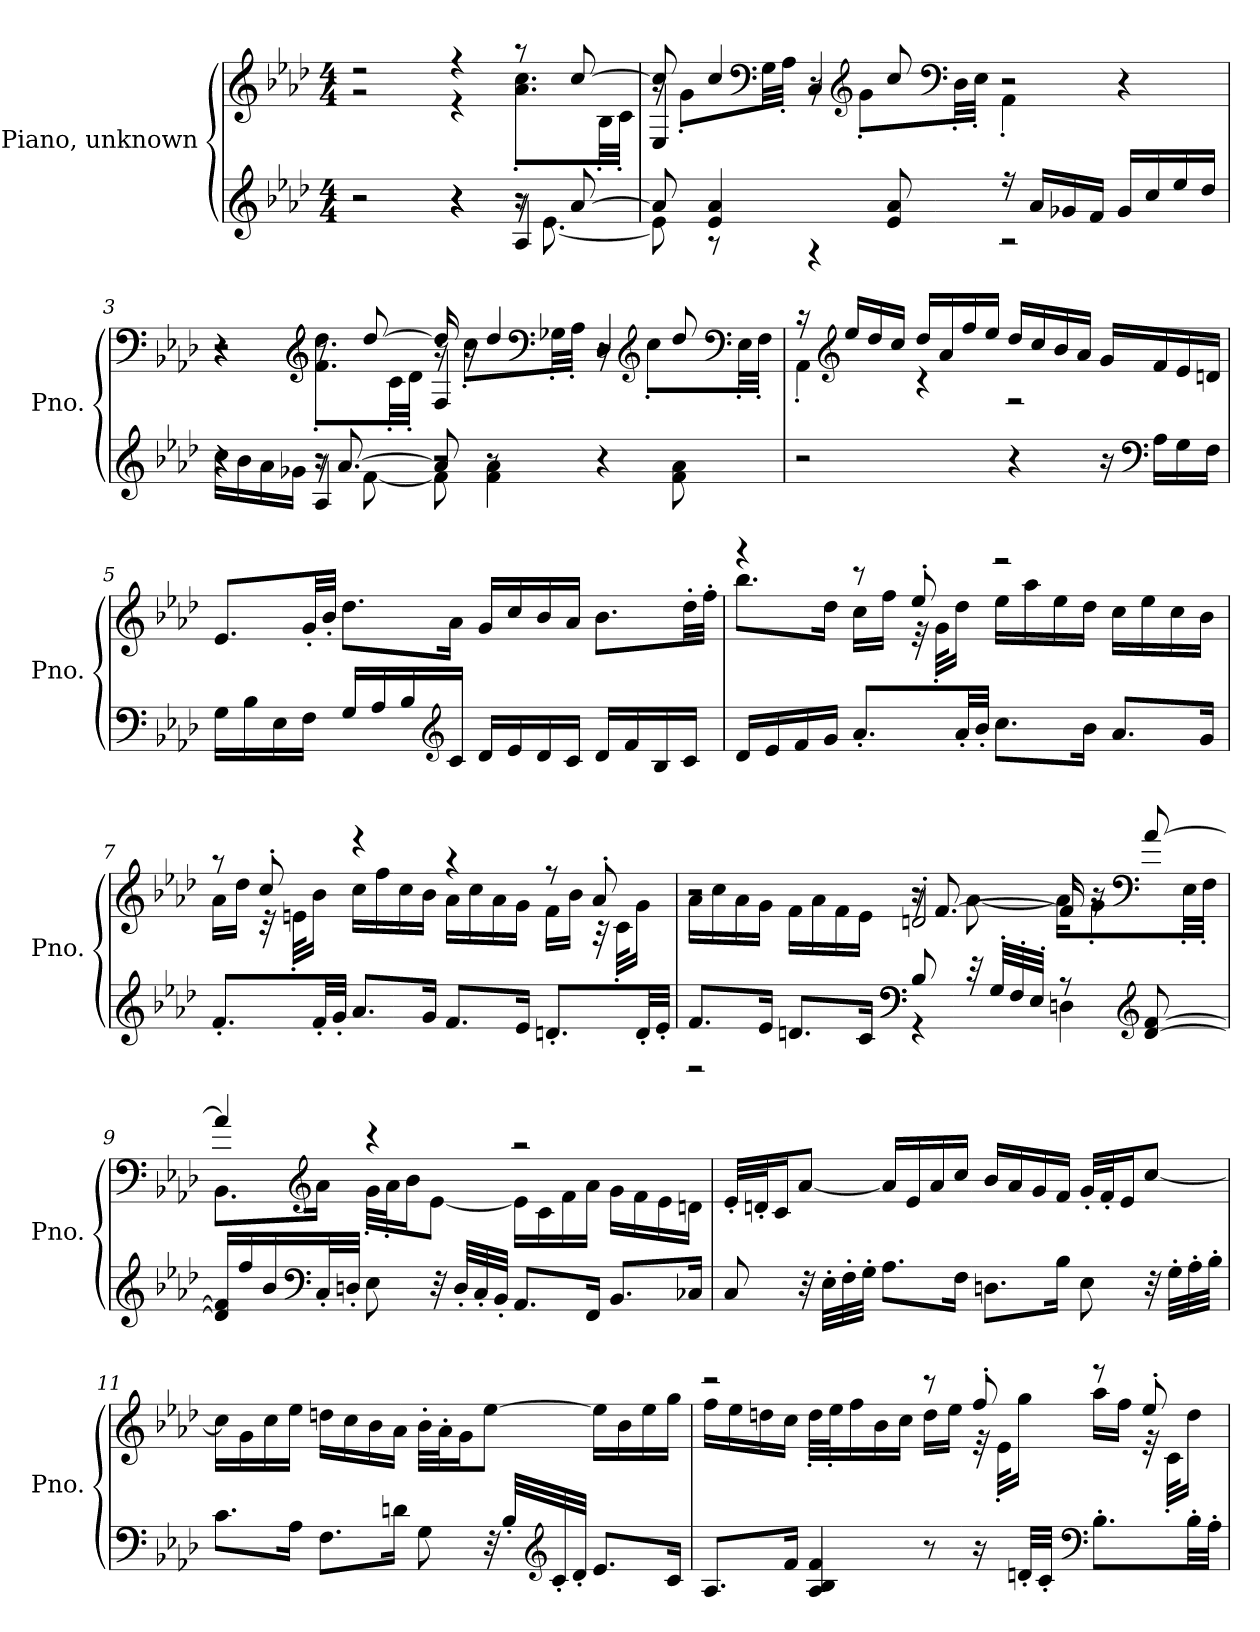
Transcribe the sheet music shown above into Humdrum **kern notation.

**kern	**kern
*part1	*part1
*staff2	*staff1
*I"Piano, unknown	*
*I'Pno.	*
*clefG2	*clefG2
*k[b-e-a-d-]	*k[b-e-a-d-]
*M4/4	*M4/4
*MM120	*MM120
=1	=1
*^	*^
*	*^	*	*
2r	2r	2r	2r	2r
4r	4r	4r	4r	4r
8r	16r	4A-/	8r	8.a-\' 8.cc\'L
.	[8.e-\	.	.	.
[8a-/	.	.	[8cc/	.
.	.	.	.	32B-'\LL
.	.	.	.	32c'\JJJ
*	*v	*v	*	*
=2	=2	=2	=2
*	*	*	*^
8a-/]	8e-\]	8cc/]	16r	4E-/
.	.	.	8g'\L	.
4e-/ 4a-/	8r	4cc/	.	.
*	*	*clefF4	*	*
.	.	.	32G\LL	.
.	.	.	32A-'\JJJ	.
.	4r	.	16r	4C/
*	*	*clefG2	*	*
.	.	.	8g'\L	.
8e-/ 8a-/	.	8cc/	.	.
*	*	*clefF4	*	*
.	.	.	32D-'\LL	.
.	.	.	32E-'\JJJ	.
16r	2r	2r	4AA-'\	2r
16a-/LL	.	.	.	.
16g-X/	.	.	.	.
16f/JJ	.	.	.	.
16g-/LL	.	.	4r	.
16cc/	.	.	.	.
16ee-/	.	.	.	.
16dd-/JJ	.	.	.	.
!!LO:LB:g=z	!!	!!
=3	=3	=3	=3	=3
*	*^	*	*	*
4r	16cc\LL	4r	4r	4r	2r
.	16b-\	.	.	.	.
.	16a-\	.	.	.	.
.	16g-X\JJ	.	.	.	.
*	*	*	*clefG2	*	*
16r	8r	4A-/	8r	8.f\' 8.dd-\'L	.
[8.a-/	.	.	.	.	.
.	[8f\	.	[8dd-/	.	.
.	.	.	.	32c'\LL	.
.	.	.	.	32d-'\JJJ	.
8a-/]	8f\]	2r	16dd-/]	16r	4F/
.	.	.	16r	8cc'\L	.
8r	4f\ 4a-\	.	4dd-/	.	.
*	*	*	*clefF4	*	*
.	.	.	.	32G-X'\LL	.
.	.	.	.	32A-'\JJJ	.
4r	.	.	.	16r	4D-/
*	*	*	*clefG2	*	*
.	.	.	.	8cc'\L	.
.	8f\ 8a-\	.	8dd-/	.	.
*	*	*	*clefF4	*	*
.	.	.	.	32E-'\LL	.
.	.	.	.	32F'\JJJ	.
*v	*v	*v	*	*	*
*	*	*v	*v
!!LO:LB:g=z
=4	=4	=4
2r	16r	4AA-'\
*	*clefG2	*
.	16ee-/LL	.
.	16dd-/	.
.	16cc/JJ	.
.	16dd-/LL	4r
.	16a-/	.
.	16ff/	.
.	16ee-/JJ	.
4r	16dd-/LL	2r
.	16cc/	.
.	16b-/	.
.	16a-/JJ	.
16r	16g/LL	.
*clefF4	*	*
16A-\LL	16f/	.
16G\	16e-/	.
16F\JJ	16dn/JJ	.
*	*v	*v
=5	=5
16G\LL	8.e-/L
16B-\	.
16E-\	.
16F\JJ	32g'/LL
.	32b-'/JJJ
16G/LL	8.dd-\L
16A-/	.
16B-/	.
*clefG2	*
16c/JJ	16a-\Jk
16d-/LL	16g/LL
16e-/	16cc/
16d-/	16b-/
16c/JJ	16a-/JJ
16d-/LL	8.b-\L
16f/	.
16B-/	.
16c/JJ	32dd-'\LL
.	32ff'\JJJ
!!LO:LB:g=z
=6	=6
*	*^
16d-/LL	4r	8.bb-\L
16e-/	.	.
16f/	.	.
16g/JJ	.	16dd-\Jk
8.a-'/L	8r	16cc\LL
.	.	16ff\JJ
.	8ee-'/	32r
.	.	32g'\KLL
32a-'/LL	.	16dd-\JJ
32b-'/JJJ	.	.
8.cc\L	2r	16ee-\LL
.	.	16aa-\
.	.	16ee-\
16b-\Jk	.	16dd-\JJ
8.a-/L	.	16cc\LL
.	.	16ee-\
.	.	16cc\
16g/Jk	.	16b-\JJ
=7	=7	=7
8.f'/L	8r	16a-\LL
.	.	16dd-\JJ
.	8cc'/	32r
.	.	32en'\KLL
32f'/LL	.	16b-\JJ
32g'/JJJ	.	.
8.a-/L	4r	16cc\LL
.	.	16ff\
.	.	16cc\
16g/Jk	.	16b-\JJ
8.f/L	4r	16a-\LL
.	.	16cc\
.	.	16a-\
16e-/Jk	.	16g\JJ
8.dn'/L	8r	16f\LL
.	.	16b-\JJ
.	8a-'/	32r
.	.	32c'\KLL
32d'/LL	.	16g\JJ
32e-'/JJJ	.	.
!!LO:LB:g=z
=8	=8	=8
*^	*	*^
8.f/L	2r	2r	16a-\LL	2r
.	.	.	16cc\	.
.	.	.	16a-\	.
16e-/Jk	.	.	16g\JJ	.
8.dn/L	.	.	16f\LL	.
.	.	.	16a-\	.
.	.	.	16f\	.
16c/Jk	.	.	16e-\JJ	.
*clefF4	*	*	*	*
8B-/	4r	16r	8r	2dn'/
.	.	[8.f/	.	.
32r	.	.	[8a-\	.
32G'/LLL	.	.	.	.
32F'/	.	.	.	.
32E-'/JJJ	.	.	.	.
8r	4Dn\	16f/]	16a-\KL]	.
.	.	16r	8g'\	.
*clefG2	*	*clefF4	*	*
[8d/ [8f/	.	[8a-/	.	.
.	.	.	32E-'\LL	.
.	.	.	32F'\JJJ	.
*v	*v	*	*	*
*	*	*v	*v
!!LO:LB:g=z
=9	=9	=9
16d/] 16f/]LL	4a-/]	8.BB-\L
16ff/	.	.
16b-/	.	.
*clefF4	*clefG2	*
32C'/L	.	16a-\Jk
32Dn'/JJJ	.	.
8E-\	4r	32g'\LLL
.	.	32a-'\J
.	.	16b-\J
32r	.	[8e-\J
32D'/LLL	.	.
32C'/	.	.
32BB-'/JJJ	.	.
8.AA-/L	2r	16e-\LL]
.	.	16c\
.	.	16f\
16FF/Jk	.	16a-\JJ
8.BB-/L	.	16g\LL
.	.	16f\
.	.	16e-\
16C-X/Jk	.	16dn\JJ
*	*v	*v
=10	=10
8C/	32e-'/LLL
.	32dn'/J
.	16c/J
32r	[8a-/J
32E-'\LLL	.
32F'\	.
32G'\JJJ	.
8.A-\L	16a-/LL]
.	16e-/
.	16a-/
16F\Jk	16cc/JJ
8.Dn\L	16b-/LL
.	16a-/
.	16g/
16B-\Jk	16f/JJ
8E-\	32g'/LLL
.	32f'/J
.	16e-/J
32r	[8cc/J
32G'\LLL	.
32A-'\	.
32B-'\JJJ	.
!!LO:PB:g=z
=11	=11
8.c\L	16cc\LL]
.	16g\
.	16cc\
16A-\Jk	16ee-\JJ
8.F\L	16ddn\LL
.	16cc\
.	16b-\
16dn\Jk	16a-\JJ
8G\	32b-'\LLL
.	32a-'\J
.	16g\J
32r	[8ee-\J
32B-'/LLL	.
*clefG2	*
32c'/	.
32d'/JJJ	.
8.e-/L	16ee-\LL]
.	16b-\
.	16ee-\
16c/Jk	16gg\JJ
=12	=12
*	*^
8.A-/L	2r	16ff\LL
.	.	16ee-\
.	.	16ddn\
16f/Jk	.	16cc\JJ
4A-/ 4B-/ 4f/	.	32dd'\LLL
.	.	32ee-'\J
.	.	16ff\
.	.	16b-\
.	.	16cc\JJ
8r	8r	16dd\LL
.	.	16ee-\JJ
16r	8ff'/	32r
.	.	32e-'\KLL
32dn'/LLL	.	16gg\JJ
32c'/JJJ	.	.
*clefF4	*	*
8.B-'\L	8r	16aa-\LL
.	.	16ff\JJ
.	8ee-'/	32r
.	.	32c'\KLL
32B-'\LL	.	16dd\JJ
32A-'\JJJ	.	.
*	*v	*v
=	=
*-	*-
